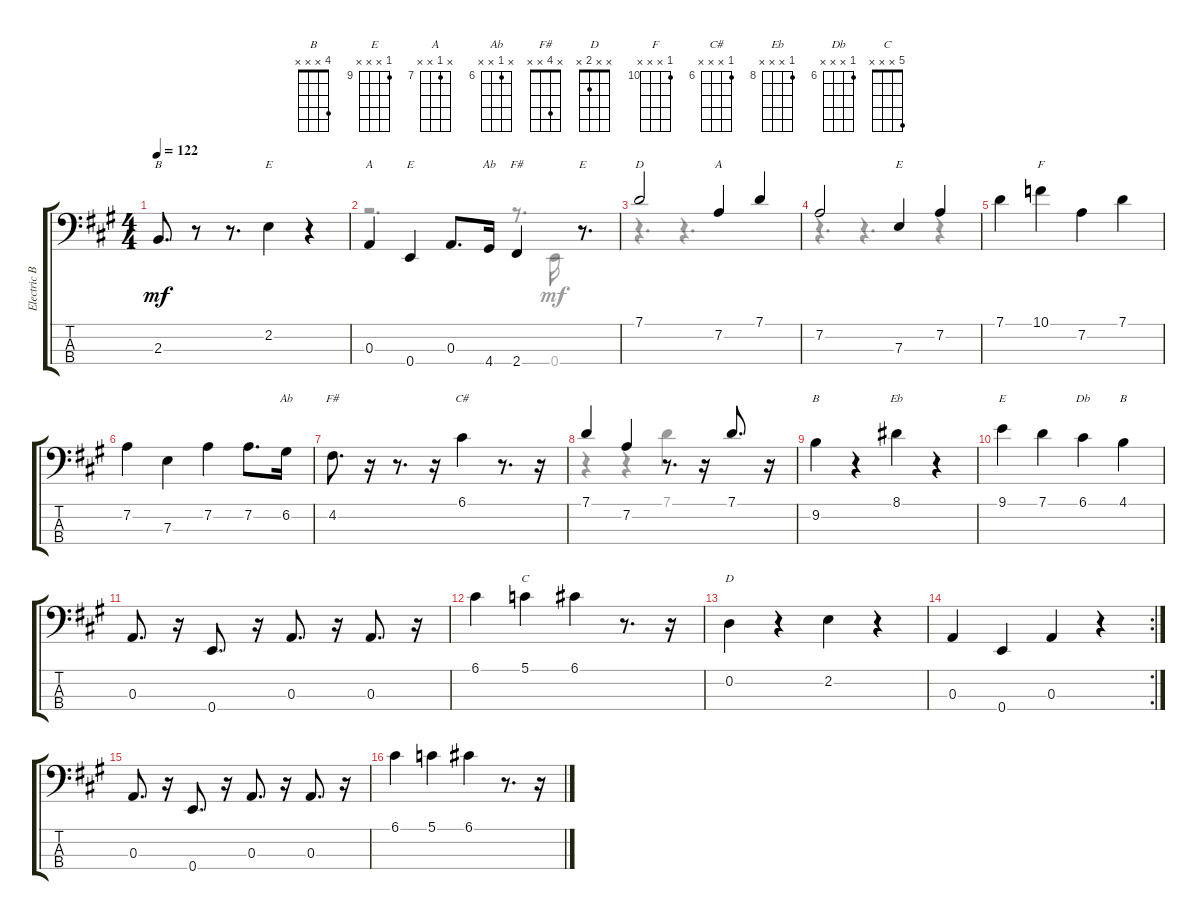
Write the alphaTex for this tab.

\track ("Electric Bass" "Electric B") {instrument electricbassfinger}
\staff {score tabs}
\tuning (G2 D2 A1 E1) {hide}
\chord ("B" x x 2 x)
\chord ("E" x 2 x x)
\chord ("A" x x 0 x)
\chord ("E" x x x 0)
\chord ("Ab" x x x 4)
\chord ("F#" x x x 2)
\chord ("E" x x x x)
\chord ("D" 7 x x x) {firstfret 7}
\chord ("A" x 7 x x) {firstfret 7}
\chord ("E" x x 7 x) {firstfret 7}
\chord ("F" 10 x x x) {firstfret 10}
\chord ("Ab" x 6 x x) {firstfret 6}
\chord ("F#" x 4 x x)
\chord ("C#" 6 x x x) {firstfret 6}
\chord ("B" x 9 x 7) {firstfret 7}
\chord ("Eb" 8 x x x) {firstfret 8}
\chord ("E" 9 x x x) {firstfret 9}
\chord ("Db" 6 x x x) {firstfret 6}
\chord ("B" 4 x x x)
\chord ("C" 5 x x x)
\chord ("D" x x 2 x)
\voice
\ts (4 4)
\tempo 122
\clef f4
\ks a
2.3.8{d ch "B" dy mf} r.8 r.8{d} 2.2.4{ch "E"} r.4 |
0.3.4{ch "A"} 0.4.4{ch "E"} 0.3.8{d} 4.4.16{ch "Ab"} 2.4.4{ch "F#"} r.8{d ch "E"} |
\section ("" "")
7.1.2{ch "D"} 7.2.4{ch "A"} 7.1.4 |
7.2.2 7.3.4{ch "E"} 7.2.4 |
7.1.4 10.1.4{ch "F"} 7.2.4 7.1.4 |
7.2.4 7.3.4 7.2.4 7.2.8{d} 6.2.16{ch "Ab"} |
4.2.8{d ch "F#"} r.16 r.8{d} r.16 6.1.4{ch "C#"} r.8{d} r.16 |
7.1.4 7.2.4 r.8{d} r.16 7.1.8{d} r.16 |
9.2.4{ch "B"} r.4 8.1.4{ch "Eb"} r.4 |
9.1.4{ch "E"} 7.1.4 6.1.4{ch "Db"} 4.1.4{ch "B"} |
0.3.8{d} r.16 0.4.8{d} r.16 0.3.8{d} r.16 0.3.8{d} r.16 |
6.1.4 5.1.4{ch "C"} 6.1.4 r.8{d} r.16 |
0.2.4{ch "D"} r.4 2.2.4 r.4 |
\rc 2
0.3.4 0.4.4 0.3.4 r.4 |
\section ("" "")
0.3.8{d} r.16 0.4.8{d} r.16 0.3.8{d} r.16 0.3.8{d} r.16 |
6.1.4 5.1.4 6.1.4 r.8{d} r.16
\voice
\clef f4
\ottava regular
\simile none
\ks a
|
r.2{d} r.8{d} 0.4.16 |
r.4{d} r.4{d} |
r.4{d} r.4{d} r.4 |
|
|
|
r.4 r.4 7.1.4 |
|
|
|
|
|
|
|
